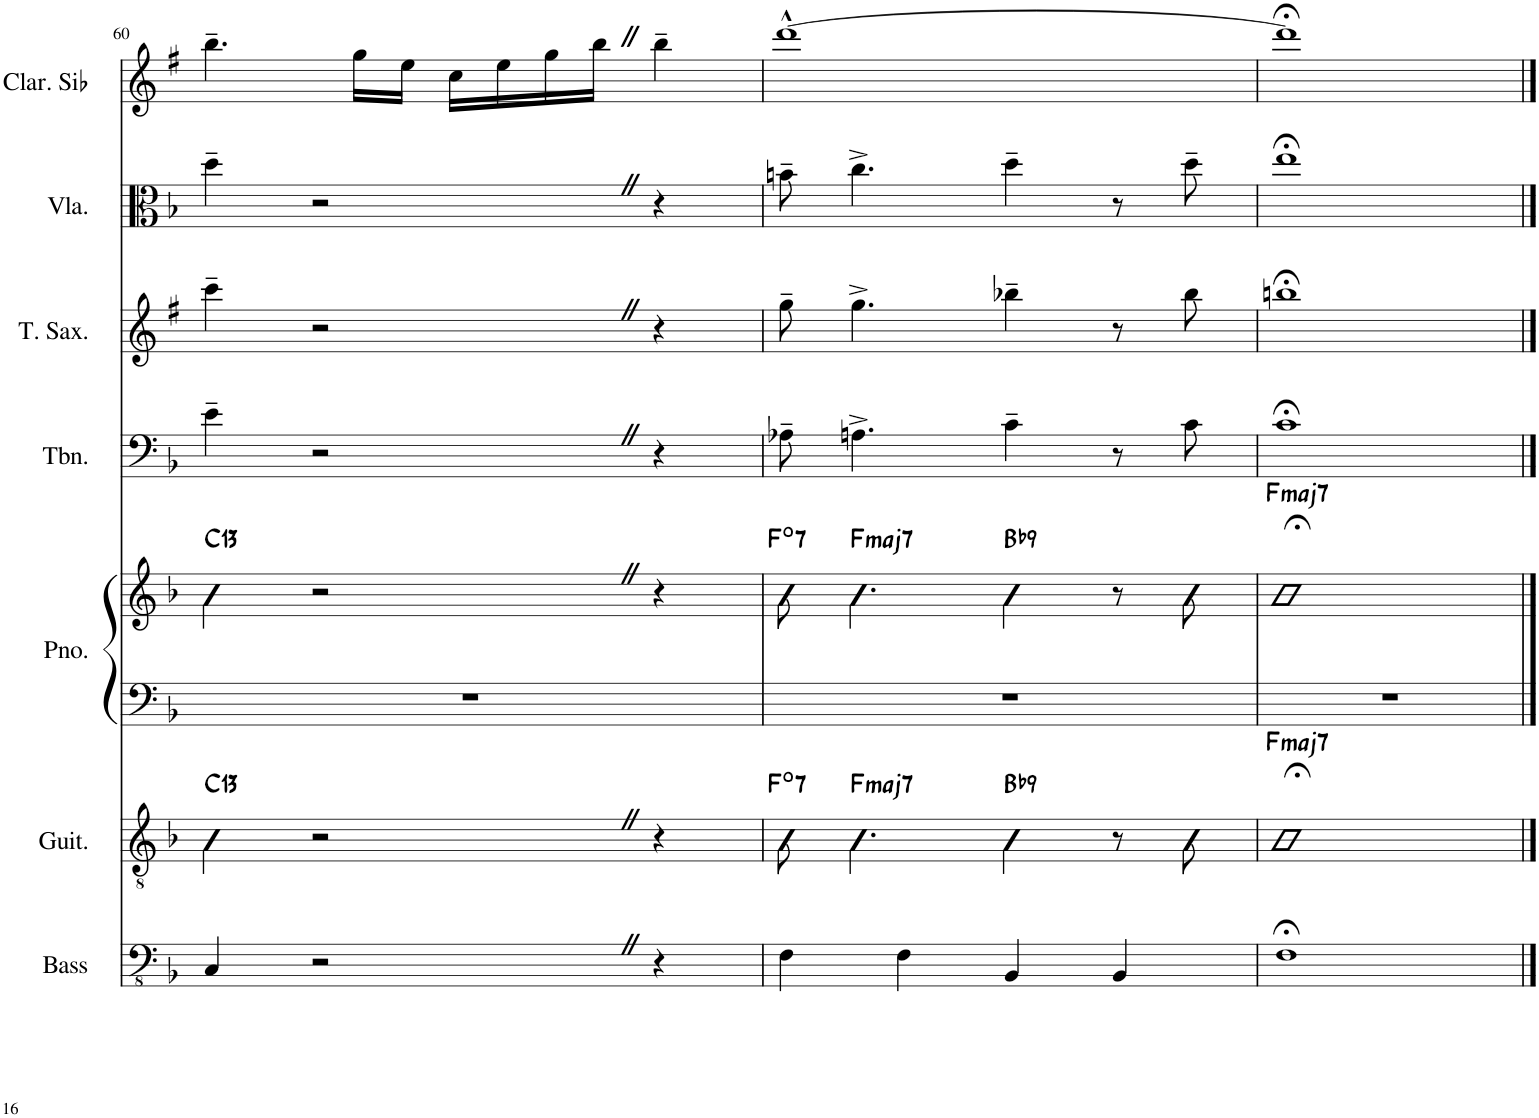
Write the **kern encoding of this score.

**kern	**kern	**harte	**kern	**harte	**kern	**kern	**kern	**kern
*part7	*part6	*part6	*part5	*part5	*part4	*part3	*part2	*part1
*staff7	*staff6	*	*staff5	*	*staff4	*staff3	*staff2	*staff1
*I"Acoustic Bass	*I"Acoustic Guitar	*	*I"Piano	*	*I"Trombone	*I"Tenor Saxophone	*I"Viola	*I"Clarinette en Sib
*I'Bass	*I'Guit.	*	*I'Pno.	*	*I'Tbn.	*I'T. Sax.	*I'Vla.	*I'Clar. Sib
!!LO:PB:g=z
*clefFv4	*clefGv2	*	*clefG2	*	*clefF4	*clefG2	*clefC3	*clefG2
*	*	*	*	*	*	*Trd8c14	*	*Trd1c2
*k[b-]	*k[b-]	*	*k[b-]	*	*k[b-]	*k[f#]	*k[b-]	*k[f#]
*M4/4	*M4/4	*	*M4/4	*	*M4/4	*M4/4	*M4/4	*M4/4
=60	=60	=60	=60	=60	=60	=60	=60	=60
!	!	!LO:H:kt=13	!	!LO:H:kt=13	!	!	!	!
4CC/	4B-\	C:9(11,13)	4b-\	C:9(11,13)	4e~\	4ccc~\	4dd~\	4.bb~\
2r	2r	.	2r	.	2r	2r	2r	.
.	.	.	.	.	.	.	.	16gg\LL
.	.	.	.	.	.	.	.	16ee\JJ
.	.	.	.	.	.	.	.	16cc\LL
.	.	.	.	.	.	.	.	16ee\
.	.	.	.	.	.	.	.	16gg\
.	.	.	.	.	.	.	.	16bbZ\JJ
4r	4r	.	4r	.	4r	4r	4r	4bb~\
=61	=61	=61	=61	=61	=61	=61	=61	=61
!	!	!LO:H:kt=7	!	!LO:H:kt=7	!	!	!	!
4FF\	8B-\	F:dim7	8b-\	F:dim7	8A-X~\	8gg~\	8bn~\	[1ddd^^
!	!	!LO:H:kt=maj7	!	!LO:H:kt=maj7	!	!	!	!
.	4.B-\	F:maj7	4.b-\	F:maj7	4.An^\	4.gg^\	4.cc^\	.
4FF\	.	.	.	.	.	.	.	.
!	!	!LO:H:kt=9	!	!LO:H:kt=9	!	!	!	!
4BBB-/	4B-\	Bb:9	4b-\	Bb:9	4c~\	4bb-X~\	4dd~\	.
4BBB-/	8r	.	8r	.	8r	8r	8r	.
.	8B-\	.	8b-\	.	8c\	8bb-\	8dd~\	.
=62	=62	=62	=62	=62	=62	=62	=62	=62
!	!	!LO:H:kt=maj7	!	!LO:H:kt=maj7	!	!	!	!
1FF;<	1B-;<	F:maj7	1b-;<	F:maj7	1c;<	1bbn;<	1ee;<	1ddd;<]
==	==	==	==	==	==	==	==	==
*-	*-	*-	*-	*-	*-	*-	*-	*-
